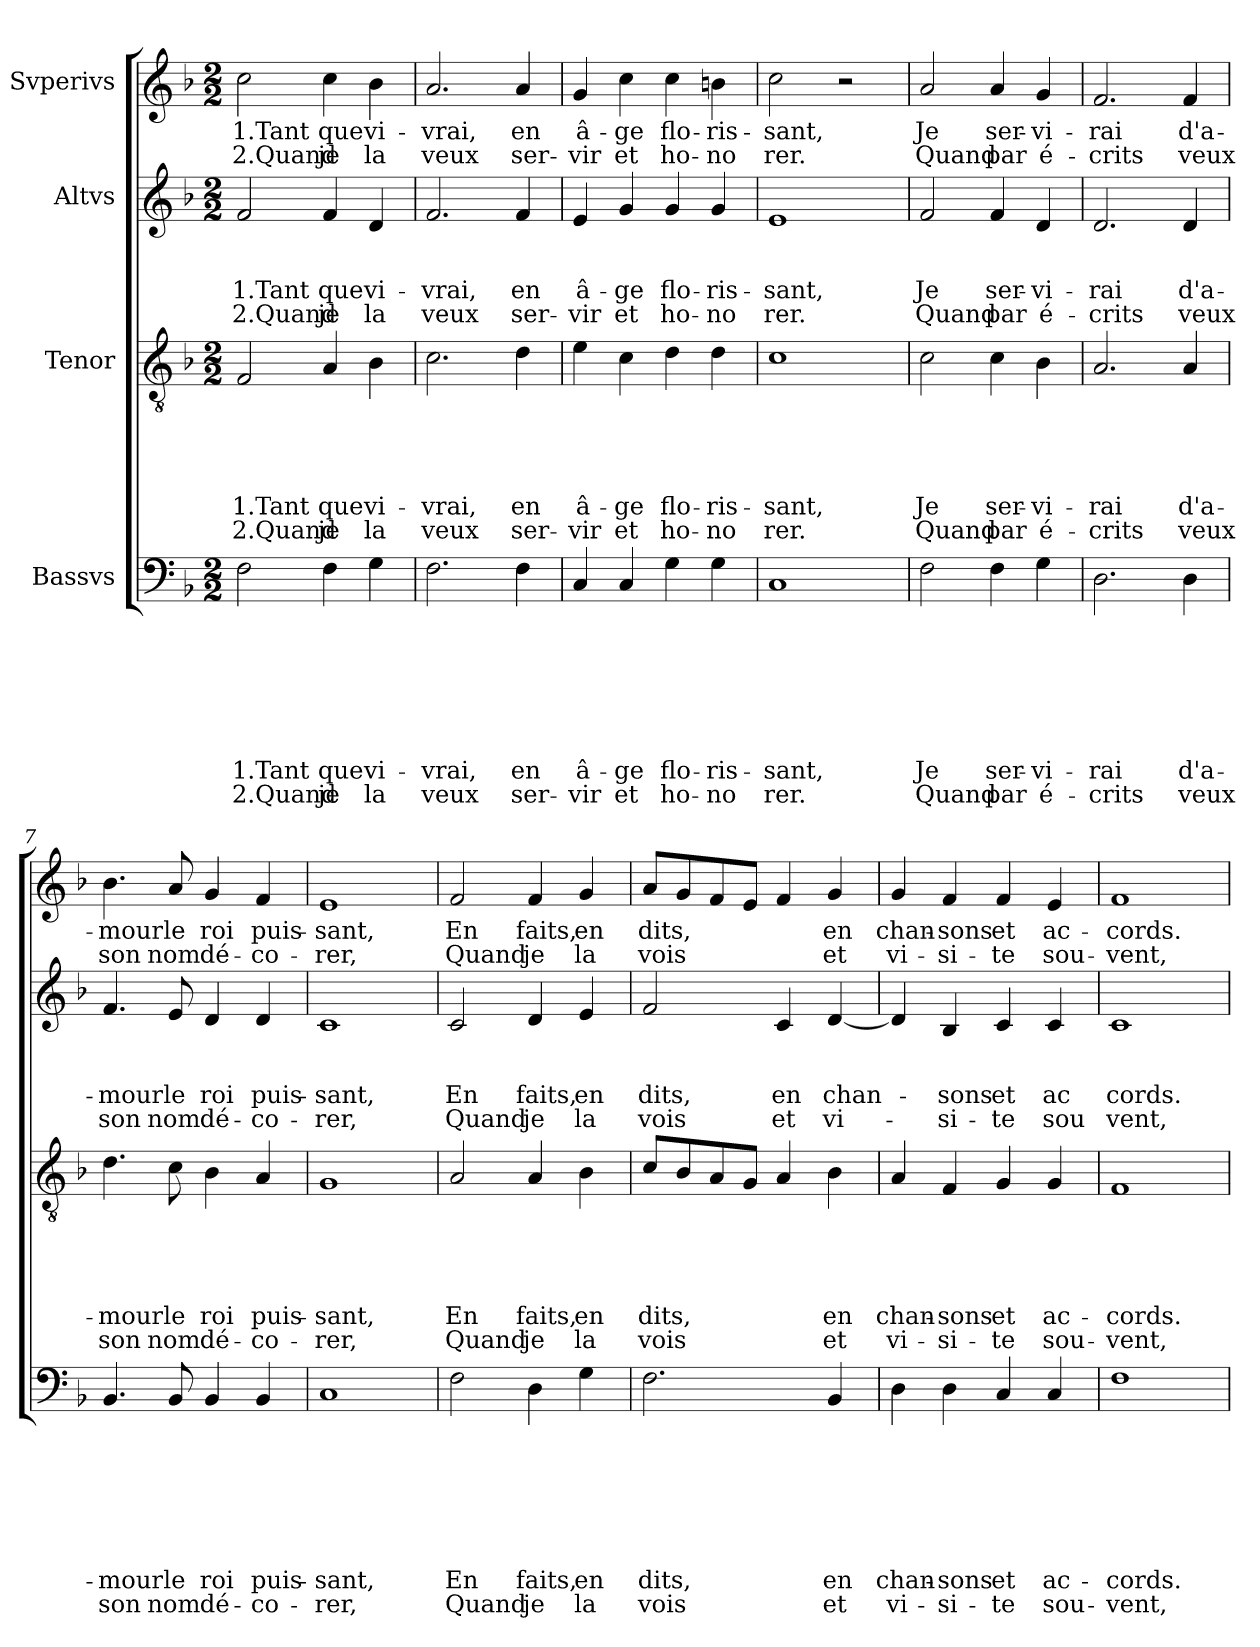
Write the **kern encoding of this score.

**kern	**text	**text	**text	**text	**text	**text	**text	**text	**kern	**text	**text	**text	**text	**text	**text	**kern	**text	**text	**text	**text	**kern	**text	**text
*part4	*part4	*part4	*part4	*part4	*part4	*part4	*part4	*part4	*part3	*part3	*part3	*part3	*part3	*part3	*part3	*part2	*part2	*part2	*part2	*part2	*part1	*part1	*part1
*staff4	*staff4	*staff4	*staff4	*staff4	*staff4	*staff4	*staff4	*staff4	*staff3	*staff3	*staff3	*staff3	*staff3	*staff3	*staff3	*staff2	*staff2	*staff2	*staff2	*staff2	*staff1	*staff1	*staff1
*I"Bassvs	*	*	*	*	*	*	*	*	*I"Tenor	*	*	*	*	*	*	*I"Altvs	*	*	*	*	*I"Svperivs	*	*
*clefF4	*	*	*	*	*	*	*	*	*clefGv2	*	*	*	*	*	*	*clefG2	*	*	*	*	*clefG2	*	*
*k[b-]	*	*	*	*	*	*	*	*	*k[b-]	*	*	*	*	*	*	*k[b-]	*	*	*	*	*k[b-]	*	*
*F:	*	*	*	*	*	*	*	*	*F:	*	*	*	*	*	*	*F:	*	*	*	*	*F:	*	*
*M2/2	*	*	*	*	*	*	*	*	*M2/2	*	*	*	*	*	*	*M2/2	*	*	*	*	*M2/2	*	*
=1	=1	=1	=1	=1	=1	=1	=1	=1	=1	=1	=1	=1	=1	=1	=1	=1	=1	=1	=1	=1	=1	=1	=1
!	!	!	!	!	!	!	!LO:LY:b	!LO:LY:b	!	!	!	!	!	!LO:LY:b	!LO:LY:b	!	!	!	!LO:LY:b	!LO:LY:b	!	!LO:LY:b	!LO:LY:b
2F\	.	.	.	.	.	.	1.Tant	2.Quand	2F/	.	.	.	.	1.Tant	2.Quand	2f/	.	.	1.Tant	2.Quand	2cc\	1.Tant	2.Quand
!	!	!	!	!	!	!	!LO:LY:b	!LO:LY:b	!	!	!	!	!	!LO:LY:b	!LO:LY:b	!	!	!	!LO:LY:b	!LO:LY:b	!	!LO:LY:b	!LO:LY:b
4F\	.	.	.	.	.	.	que	je	4A/	.	.	.	.	que	je	4f/	.	.	que	je	4cc\	que	je
!	!	!	!	!	!	!	!LO:LY:b	!LO:LY:b	!	!	!	!	!	!LO:LY:b	!LO:LY:b	!	!	!	!LO:LY:b	!LO:LY:b	!	!LO:LY:b	!LO:LY:b
4G\	.	.	.	.	.	.	vi-	la	4B-\	.	.	.	.	vi-	la	4d/	.	.	vi-	la	4b-\	vi-	la
=2	=2	=2	=2	=2	=2	=2	=2	=2	=2	=2	=2	=2	=2	=2	=2	=2	=2	=2	=2	=2	=2	=2	=2
!	!	!	!	!	!	!	!LO:LY:b	!LO:LY:b	!	!	!	!	!	!LO:LY:b	!LO:LY:b	!	!	!	!LO:LY:b	!LO:LY:b	!	!LO:LY:b	!LO:LY:b
2.F\	.	.	.	.	.	.	-vrai,	veux	2.c\	.	.	.	.	-vrai,	veux	2.f/	.	.	-vrai,	veux	2.a/	-vrai,	veux
!	!	!	!	!	!	!	!LO:LY:b	!LO:LY:b	!	!	!	!	!	!LO:LY:b	!LO:LY:b	!	!	!	!LO:LY:b	!LO:LY:b	!	!LO:LY:b	!LO:LY:b
4F\	.	.	.	.	.	.	en	ser-	4d\	.	.	.	.	en	ser-	4f/	.	.	en	ser-	4a/	en	ser-
=3	=3	=3	=3	=3	=3	=3	=3	=3	=3	=3	=3	=3	=3	=3	=3	=3	=3	=3	=3	=3	=3	=3	=3
!	!	!	!	!	!	!	!LO:LY:b	!LO:LY:b	!	!	!	!	!	!LO:LY:b	!LO:LY:b	!	!	!	!LO:LY:b	!LO:LY:b	!	!LO:LY:b	!LO:LY:b
4C/	.	.	.	.	.	.	â-	-vir	4e\	.	.	.	.	â-	-vir	4e/	.	.	â-	-vir	4g/	â-	-vir
!	!	!	!	!	!	!	!LO:LY:b	!LO:LY:b	!	!	!	!	!	!LO:LY:b	!LO:LY:b	!	!	!	!LO:LY:b	!LO:LY:b	!	!LO:LY:b	!LO:LY:b
4C/	.	.	.	.	.	.	-ge	et	4c\	.	.	.	.	-ge	et	4g/	.	.	-ge	et	4cc\	-ge	et
!	!	!	!	!	!	!	!LO:LY:b	!LO:LY:b	!	!	!	!	!	!LO:LY:b	!LO:LY:b	!	!	!	!LO:LY:b	!LO:LY:b	!	!LO:LY:b	!LO:LY:b
4G\	.	.	.	.	.	.	flo-	ho-	4d\	.	.	.	.	flo-	ho-	4g/	.	.	flo-	ho-	4cc\	flo-	ho-
!	!	!	!	!	!	!	!LO:LY:b	!LO:LY:b	!	!	!	!	!	!LO:LY:b	!LO:LY:b	!	!	!	!LO:LY:b	!LO:LY:b	!	!LO:LY:b	!LO:LY:b
4G\	.	.	.	.	.	.	-ris-	-no	4d\	.	.	.	.	-ris-	-no	4g/	.	.	-ris-	-no	4bn\	-ris-	-no
=4	=4	=4	=4	=4	=4	=4	=4	=4	=4	=4	=4	=4	=4	=4	=4	=4	=4	=4	=4	=4	=4	=4	=4
!	!	!	!	!	!	!	!LO:LY:b	!LO:LY:b	!	!	!	!	!	!LO:LY:b	!LO:LY:b	!	!	!	!LO:LY:b	!LO:LY:b	!	!LO:LY:b	!LO:LY:b
1C	.	.	.	.	.	.	-sant,	rer.	1c	.	.	.	.	-sant,	rer.	1e	.	.	-sant,	rer.	2cc\	-sant,	rer.
.	.	.	.	.	.	.	.	.	.	.	.	.	.	.	.	.	.	.	.	.	2r	.	.
=5	=5	=5	=5	=5	=5	=5	=5	=5	=5	=5	=5	=5	=5	=5	=5	=5	=5	=5	=5	=5	=5	=5	=5
!	!	!	!	!	!	!	!LO:LY:b	!LO:LY:b	!	!	!	!	!	!LO:LY:b	!LO:LY:b	!	!	!	!LO:LY:b	!LO:LY:b	!	!LO:LY:b	!LO:LY:b
2F\	.	.	.	.	.	.	Je	Quand	2c\	.	.	.	.	Je	Quand	2f/	.	.	Je	Quand	2a/	Je	Quand
!	!	!	!	!	!	!	!LO:LY:b	!LO:LY:b	!	!	!	!	!	!LO:LY:b	!LO:LY:b	!	!	!	!LO:LY:b	!LO:LY:b	!	!LO:LY:b	!LO:LY:b
4F\	.	.	.	.	.	.	ser-	par	4c\	.	.	.	.	ser-	par	4f/	.	.	ser-	par	4a/	ser-	par
!	!	!	!	!	!	!	!LO:LY:b	!LO:LY:b	!	!	!	!	!	!LO:LY:b	!LO:LY:b	!	!	!	!LO:LY:b	!LO:LY:b	!	!LO:LY:b	!LO:LY:b
4G\	.	.	.	.	.	.	-vi-	é-	4B-\	.	.	.	.	-vi-	é-	4d/	.	.	-vi-	é-	4g/	-vi-	é-
=6	=6	=6	=6	=6	=6	=6	=6	=6	=6	=6	=6	=6	=6	=6	=6	=6	=6	=6	=6	=6	=6	=6	=6
!	!	!	!	!	!	!	!LO:LY:b	!LO:LY:b	!	!	!	!	!	!LO:LY:b	!LO:LY:b	!	!	!	!LO:LY:b	!LO:LY:b	!	!LO:LY:b	!LO:LY:b
2.D\	.	.	.	.	.	.	-rai	-crits	2.A/	.	.	.	.	-rai	-crits	2.d/	.	.	-rai	-crits	2.f/	-rai	-crits
!	!	!	!	!	!	!	!LO:LY:b	!LO:LY:b	!	!	!	!	!	!LO:LY:b	!LO:LY:b	!	!	!	!LO:LY:b	!LO:LY:b	!	!LO:LY:b	!LO:LY:b
4D\	.	.	.	.	.	.	d'a-	veux	4A/	.	.	.	.	d'a-	veux	4d/	.	.	d'a-	veux	4f/	d'a-	veux
!!LO:LB:g=z
=7	=7	=7	=7	=7	=7	=7	=7	=7	=7	=7	=7	=7	=7	=7	=7	=7	=7	=7	=7	=7	=7	=7	=7
!	!	!	!	!	!	!	!LO:LY:b	!LO:LY:b	!	!	!	!	!	!LO:LY:b	!LO:LY:b	!	!	!	!LO:LY:b	!LO:LY:b	!	!LO:LY:b	!LO:LY:b
4.BB-/	.	.	.	.	.	.	-mour	son	4.d\	.	.	.	.	-mour	son	4.f/	.	.	-mour	son	4.b-\	-mour	son
!	!	!	!	!	!	!	!LO:LY:b	!LO:LY:b	!	!	!	!	!	!LO:LY:b	!LO:LY:b	!	!	!	!LO:LY:b	!LO:LY:b	!	!LO:LY:b	!LO:LY:b
8BB-/	.	.	.	.	.	.	le	nom	8c\	.	.	.	.	le	nom	8e/	.	.	le	nom	8a/	le	nom
!	!	!	!	!	!	!	!LO:LY:b	!LO:LY:b	!	!	!	!	!	!LO:LY:b	!LO:LY:b	!	!	!	!LO:LY:b	!LO:LY:b	!	!LO:LY:b	!LO:LY:b
4BB-/	.	.	.	.	.	.	roi	dé-	4B-\	.	.	.	.	roi	dé-	4d/	.	.	roi	dé-	4g/	roi	dé-
!	!	!	!	!	!	!	!LO:LY:b	!LO:LY:b	!	!	!	!	!	!LO:LY:b	!LO:LY:b	!	!	!	!LO:LY:b	!LO:LY:b	!	!LO:LY:b	!LO:LY:b
4BB-/	.	.	.	.	.	.	puis-	-co-	4A/	.	.	.	.	puis-	-co-	4d/	.	.	puis-	-co-	4f/	puis-	-co-
=8	=8	=8	=8	=8	=8	=8	=8	=8	=8	=8	=8	=8	=8	=8	=8	=8	=8	=8	=8	=8	=8	=8	=8
!	!	!	!	!	!	!	!LO:LY:b	!LO:LY:b	!	!	!	!	!	!LO:LY:b	!LO:LY:b	!	!	!	!LO:LY:b	!LO:LY:b	!	!LO:LY:b	!LO:LY:b
1C	.	.	.	.	.	.	-sant,	-rer,	1G	.	.	.	.	-sant,	-rer,	1c	.	.	-sant,	-rer,	1e	-sant,	-rer,
=9	=9	=9	=9	=9	=9	=9	=9	=9	=9	=9	=9	=9	=9	=9	=9	=9	=9	=9	=9	=9	=9	=9	=9
!	!	!	!	!	!	!	!LO:LY:b	!LO:LY:b	!	!	!	!	!	!LO:LY:b	!LO:LY:b	!	!	!	!LO:LY:b	!LO:LY:b	!	!LO:LY:b	!LO:LY:b
2F\	.	.	.	.	.	.	En	Quand	2A/	.	.	.	.	En	Quand	2c/	.	.	En	Quand	2f/	En	Quand
!	!	!	!	!	!	!	!LO:LY:b	!LO:LY:b	!	!	!	!	!	!LO:LY:b	!LO:LY:b	!	!	!	!LO:LY:b	!LO:LY:b	!	!LO:LY:b	!LO:LY:b
4D\	.	.	.	.	.	.	faits,	je	4A/	.	.	.	.	faits,	je	4d/	.	.	faits,	je	4f/	faits,	je
!	!	!	!	!	!	!	!LO:LY:b	!LO:LY:b	!	!	!	!	!	!LO:LY:b	!LO:LY:b	!	!	!	!LO:LY:b	!LO:LY:b	!	!LO:LY:b	!LO:LY:b
4G\	.	.	.	.	.	.	en	la	4B-\	.	.	.	.	en	la	4e/	.	.	en	la	4g/	en	la
=10	=10	=10	=10	=10	=10	=10	=10	=10	=10	=10	=10	=10	=10	=10	=10	=10	=10	=10	=10	=10	=10	=10	=10
!	!	!	!	!	!	!	!LO:LY:b	!LO:LY:b	!	!	!	!	!	!LO:LY:b	!LO:LY:b	!	!	!	!LO:LY:b	!LO:LY:b	!	!LO:LY:b	!LO:LY:b
2.F\	.	.	.	.	.	.	dits,	vois	8c/L	.	.	.	.	dits,	vois	2f/	.	.	dits,	vois	8a/L	dits,	vois
.	.	.	.	.	.	.	.	.	8B-/	.	.	.	.	.	.	.	.	.	.	.	8g/	.	.
.	.	.	.	.	.	.	.	.	8A/	.	.	.	.	.	.	.	.	.	.	.	8f/	.	.
.	.	.	.	.	.	.	.	.	8G/J	.	.	.	.	.	.	.	.	.	.	.	8e/J	.	.
!	!	!	!	!	!	!	!	!	!	!	!	!	!	!	!	!	!	!	!LO:LY:b	!LO:LY:b	!	!	!
.	.	.	.	.	.	.	.	.	4A/	.	.	.	.	.	.	4c/	.	.	en	et	4f/	.	.
!	!	!	!	!	!	!	!LO:LY:b	!LO:LY:b	!	!	!	!	!	!LO:LY:b	!LO:LY:b	!	!	!	!LO:LY:b	!LO:LY:b	!	!LO:LY:b	!LO:LY:b
4BB-/	.	.	.	.	.	.	en	et	4B-\	.	.	.	.	en	et	[<4d/	.	.	chan-	vi-	4g/	en	et
=11	=11	=11	=11	=11	=11	=11	=11	=11	=11	=11	=11	=11	=11	=11	=11	=11	=11	=11	=11	=11	=11	=11	=11
!	!	!	!	!	!	!	!LO:LY:b	!LO:LY:b	!	!	!	!	!	!LO:LY:b	!LO:LY:b	!	!	!	!	!	!	!LO:LY:b	!LO:LY:b
4D\	.	.	.	.	.	.	chan-	vi-	4A/	.	.	.	.	chan-	vi-	4d/]	.	.	.	.	4g/	chan-	vi-
!	!	!	!	!	!	!	!LO:LY:b	!LO:LY:b	!	!	!	!	!	!LO:LY:b	!LO:LY:b	!	!	!	!LO:LY:b	!LO:LY:b	!	!LO:LY:b	!LO:LY:b
4D\	.	.	.	.	.	.	-sons	-si-	4F/	.	.	.	.	-sons	-si-	4B-/	.	.	-sons	-si-	4f/	-sons	-si-
!	!	!	!	!	!	!	!LO:LY:b	!LO:LY:b	!	!	!	!	!	!LO:LY:b	!LO:LY:b	!	!	!	!LO:LY:b	!LO:LY:b	!	!LO:LY:b	!LO:LY:b
4C/	.	.	.	.	.	.	et	-te	4G/	.	.	.	.	et	-te	4c/	.	.	et	-te	4f/	et	-te
!	!	!	!	!	!	!	!LO:LY:b	!LO:LY:b	!	!	!	!	!	!LO:LY:b	!LO:LY:b	!	!	!	!LO:LY:b	!LO:LY:b	!	!LO:LY:b	!LO:LY:b
4C/	.	.	.	.	.	.	ac-	sou-	4G/	.	.	.	.	ac-	sou-	4c/	.	.	ac	sou	4e/	ac-	sou-
=12	=12	=12	=12	=12	=12	=12	=12	=12	=12	=12	=12	=12	=12	=12	=12	=12	=12	=12	=12	=12	=12	=12	=12
!	!	!	!	!	!	!	!LO:LY:b	!LO:LY:b	!	!	!	!	!	!LO:LY:b	!LO:LY:b	!	!	!	!LO:LY:b	!LO:LY:b	!	!LO:LY:b	!LO:LY:b
1F	.	.	.	.	.	.	-cords.	-vent,	1F	.	.	.	.	-cords.	-vent,	1c	.	.	cords.	vent,	1f	-cords.	-vent,
=	=	=	=	=	=	=	=	=	=	=	=	=	=	=	=	=	=	=	=	=	=	=	=
*-	*-	*-	*-	*-	*-	*-	*-	*-	*-	*-	*-	*-	*-	*-	*-	*-	*-	*-	*-	*-	*-	*-	*-
